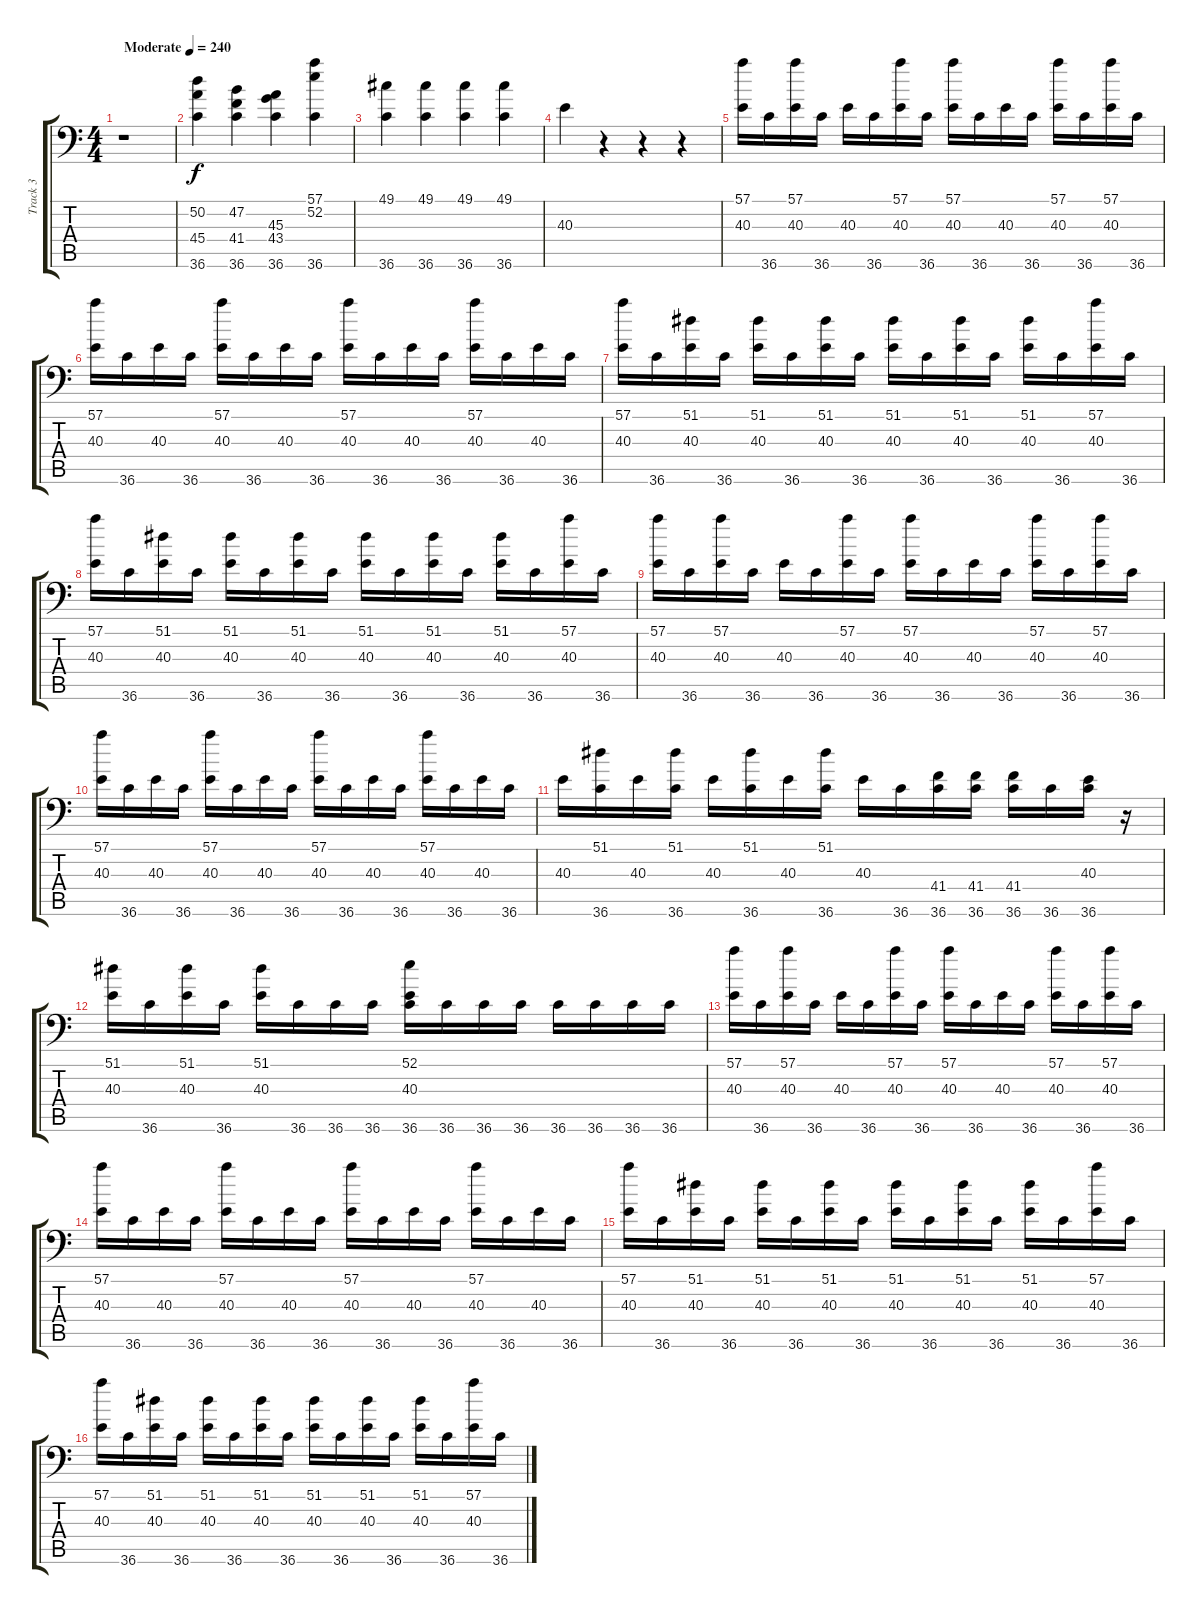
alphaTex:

\track ("Track 3" "Track 3") {instrument acousticgrandpiano}
\staff {score tabs}
\tuning (C-1 C-1 C-1 C-1 C-1 C-1) {hide}
\ts (4 4)
\tempo (240 "Moderate")
\clef f4
\ks c
r.1{dy f instrument acousticgrandpiano} |
(50.2 45.4 36.6).4 (47.2 41.4 36.6).4 (45.3 43.4 36.6).4 (57.1 52.2 36.6).4 |
(49.1 36.6).4 (49.1 36.6).4 (49.1 36.6).4 (49.1 36.6).4 |
40.3.4 r.4 r.4 r.4 |
(57.1 40.3).16 36.6.16 (57.1 40.3).16 36.6.16 40.3.16 36.6.16 (57.1 40.3).16 36.6.16 (57.1 40.3).16 36.6.16 40.3.16 36.6.16 (57.1 40.3).16 36.6.16 (57.1 40.3).16 36.6.16 |
(57.1 40.3).16 36.6.16 40.3.16 36.6.16 (57.1 40.3).16 36.6.16 40.3.16 36.6.16 (57.1 40.3).16 36.6.16 40.3.16 36.6.16 (57.1 40.3).16 36.6.16 40.3.16 36.6.16 |
(57.1 40.3).16 36.6.16 (51.1 40.3).16 36.6.16 (51.1 40.3).16 36.6.16 (51.1 40.3).16 36.6.16 (51.1 40.3).16 36.6.16 (51.1 40.3).16 36.6.16 (51.1 40.3).16 36.6.16 (57.1 40.3).16 36.6.16 |
(57.1 40.3).16 36.6.16 (51.1 40.3).16 36.6.16 (51.1 40.3).16 36.6.16 (51.1 40.3).16 36.6.16 (51.1 40.3).16 36.6.16 (51.1 40.3).16 36.6.16 (51.1 40.3).16 36.6.16 (57.1 40.3).16 36.6.16 |
(57.1 40.3).16 36.6.16 (57.1 40.3).16 36.6.16 40.3.16 36.6.16 (57.1 40.3).16 36.6.16 (57.1 40.3).16 36.6.16 40.3.16 36.6.16 (57.1 40.3).16 36.6.16 (57.1 40.3).16 36.6.16 |
(57.1 40.3).16 36.6.16 40.3.16 36.6.16 (57.1 40.3).16 36.6.16 40.3.16 36.6.16 (57.1 40.3).16 36.6.16 40.3.16 36.6.16 (57.1 40.3).16 36.6.16 40.3.16 36.6.16 |
40.3.16 (51.1 36.6).16 40.3.16 (51.1 36.6).16 40.3.16 (51.1 36.6).16 40.3.16 (51.1 36.6).16 40.3.16 36.6.16 (41.4 36.6).16 (41.4 36.6).16 (41.4 36.6).16 36.6.16 (40.3 36.6).16 r.16 |
(51.1 40.3).16 36.6.16 (51.1 40.3).16 36.6.16 (51.1 40.3).16 36.6.16 36.6.16 36.6.16 (52.1 40.3 36.6).16 36.6.16 36.6.16 36.6.16 36.6.16 36.6.16 36.6.16 36.6.16 |
(57.1 40.3).16 36.6.16 (57.1 40.3).16 36.6.16 40.3.16 36.6.16 (57.1 40.3).16 36.6.16 (57.1 40.3).16 36.6.16 40.3.16 36.6.16 (57.1 40.3).16 36.6.16 (57.1 40.3).16 36.6.16 |
(57.1 40.3).16 36.6.16 40.3.16 36.6.16 (57.1 40.3).16 36.6.16 40.3.16 36.6.16 (57.1 40.3).16 36.6.16 40.3.16 36.6.16 (57.1 40.3).16 36.6.16 40.3.16 36.6.16 |
(57.1 40.3).16 36.6.16 (51.1 40.3).16 36.6.16 (51.1 40.3).16 36.6.16 (51.1 40.3).16 36.6.16 (51.1 40.3).16 36.6.16 (51.1 40.3).16 36.6.16 (51.1 40.3).16 36.6.16 (57.1 40.3).16 36.6.16 |
(57.1 40.3).16 36.6.16 (51.1 40.3).16 36.6.16 (51.1 40.3).16 36.6.16 (51.1 40.3).16 36.6.16 (51.1 40.3).16 36.6.16 (51.1 40.3).16 36.6.16 (51.1 40.3).16 36.6.16 (57.1 40.3).16 36.6.16
